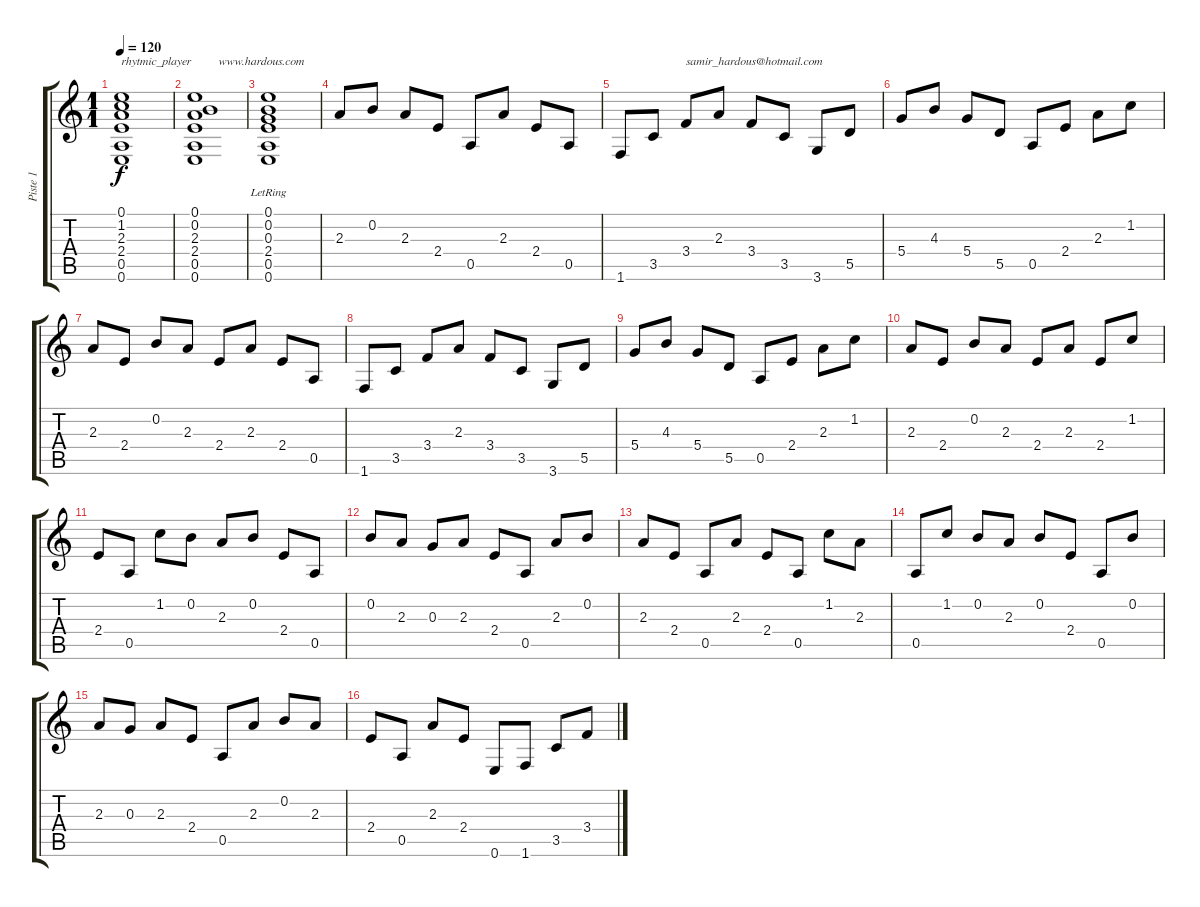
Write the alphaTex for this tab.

\track ("Piste 1" "Piste 1") {instrument electricguitarclean}
\staff {score tabs}
\tuning (E4 B3 G3 D3 A2 E2) {hide}
\ts (1 1)
\tempo 120
\clef g2
\ks c
(0.1 1.2 2.3 2.4 0.5 0.6).1{txt "rhytmic_player         www.hardous.com       " dy f instrument electricguitarclean} |
(0.1 0.2 2.3 2.4 0.5 0.6).1 |
(0.1 0.2 0.3 2.4{lr} 0.5 0.6).1 |
2.3.8 0.2.8 2.3.8 2.4.8 0.5.8 2.3.8 2.4.8 0.5.8 |
1.6.8 3.5.8 3.4.8{txt "samir_hardous@hotmail.com"} 2.3.8 3.4.8 3.5.8 3.6.8 5.5.8 |
5.4.8 4.3.8 5.4.8 5.5.8 0.5.8 2.4.8 2.3.8 1.2.8 |
2.3.8 2.4.8 0.2.8 2.3.8 2.4.8 2.3.8 2.4.8 0.5.8 |
1.6.8 3.5.8 3.4.8 2.3.8 3.4.8 3.5.8 3.6.8 5.5.8 |
5.4.8 4.3.8 5.4.8 5.5.8 0.5.8 2.4.8 2.3.8 1.2.8 |
2.3.8 2.4.8 0.2.8 2.3.8 2.4.8 2.3.8 2.4.8 1.2.8 |
2.4.8 0.5.8 1.2.8 0.2.8 2.3.8 0.2.8 2.4.8 0.5.8 |
0.2.8 2.3.8 0.3.8 2.3.8 2.4.8 0.5.8 2.3.8 0.2.8 |
2.3.8 2.4.8 0.5.8 2.3.8 2.4.8 0.5.8 1.2.8 2.3.8 |
0.5.8 1.2.8 0.2.8 2.3.8 0.2.8 2.4.8 0.5.8 0.2.8 |
2.3.8 0.3.8 2.3.8 2.4.8 0.5.8 2.3.8 0.2.8 2.3.8 |
2.4.8 0.5.8 2.3.8 2.4.8 0.6.8 1.6.8 3.5.8 3.4.8
